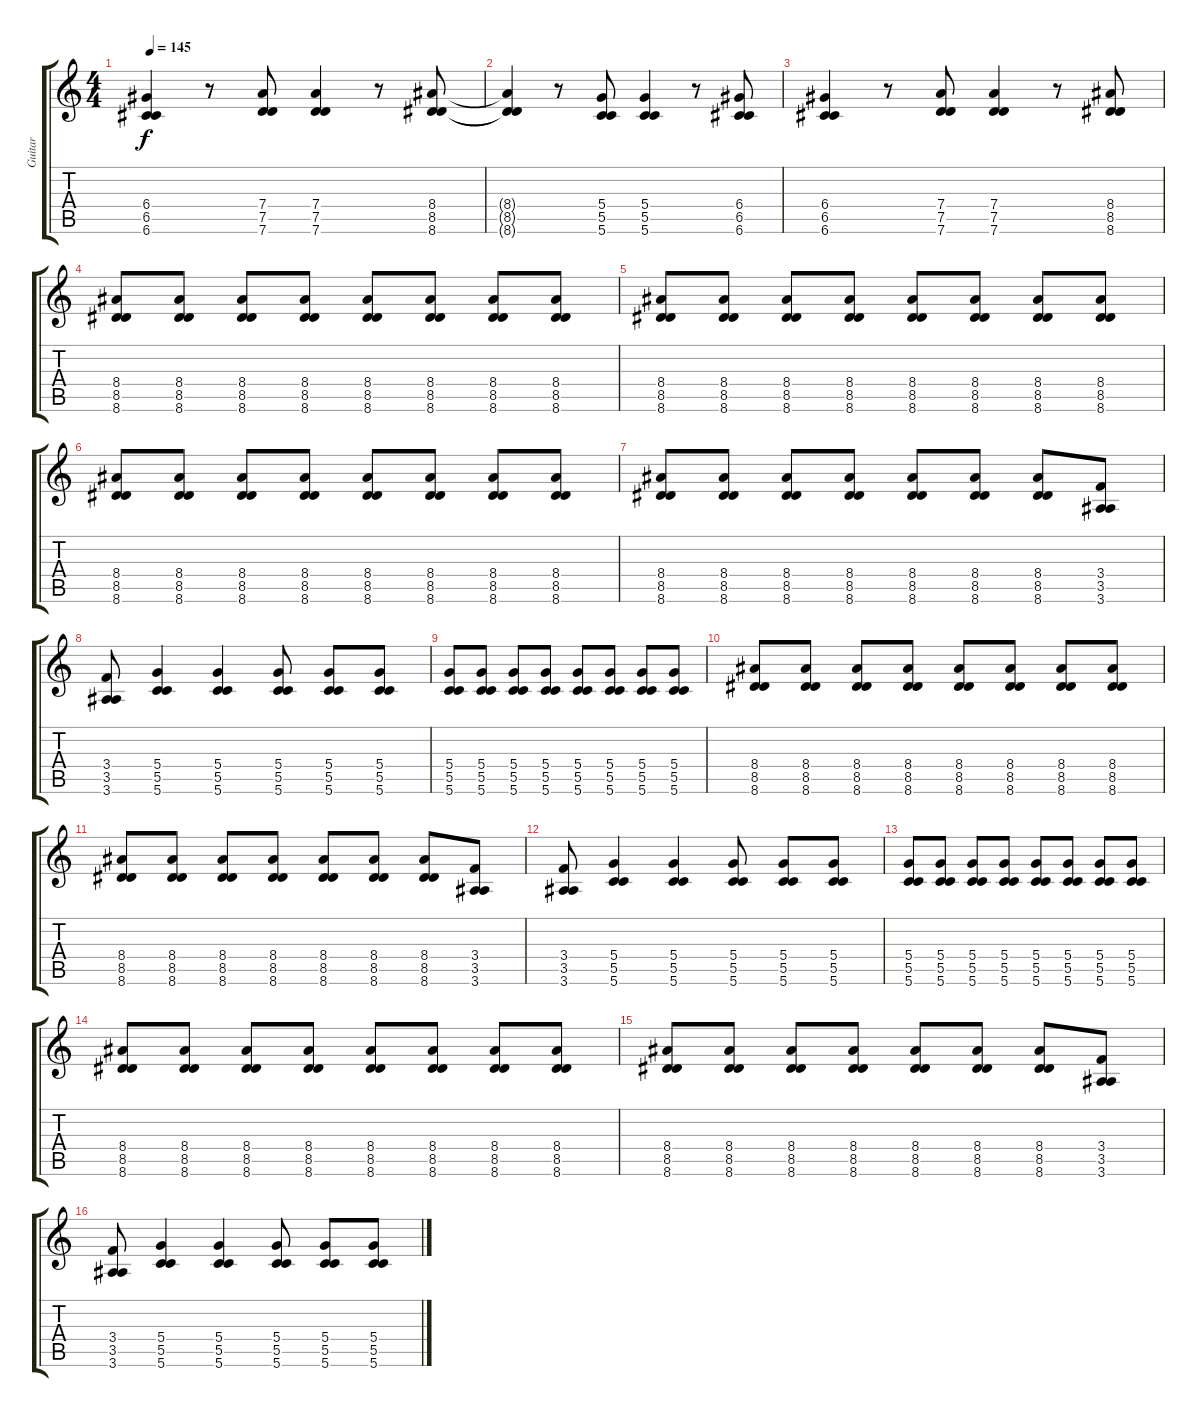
\track ("Guitar" "Guitar") {instrument overdrivenguitar}
\staff {score tabs}
\tuning (D4 B3 G3 D3 G2 G2) {hide}
\ts (4 4)
\tempo 145
\clef g2
\ks c
(6.4 6.5 6.6).4{dy f} r.8 (7.4 7.5 7.6).8 (7.4 7.5 7.6).4 r.8 (8.4 8.5 8.6).8 |
(8.4{t} 8.5{t} 8.6{t}).4 r.8 (5.4 5.5 5.6).8 (5.4 5.5 5.6).4 r.8 (6.4 6.5 6.6).8 |
(6.4 6.5 6.6).4 r.8 (7.4 7.5 7.6).8 (7.4 7.5 7.6).4 r.8 (8.4 8.5 8.6).8 |
(8.4 8.5 8.6).8 (8.4 8.5 8.6).8 (8.4 8.5 8.6).8 (8.4 8.5 8.6).8 (8.4 8.5 8.6).8 (8.4 8.5 8.6).8 (8.4 8.5 8.6).8 (8.4 8.5 8.6).8 |
(8.4 8.5 8.6).8 (8.4 8.5 8.6).8 (8.4 8.5 8.6).8 (8.4 8.5 8.6).8 (8.4 8.5 8.6).8 (8.4 8.5 8.6).8 (8.4 8.5 8.6).8 (8.4 8.5 8.6).8 |
(8.4 8.5 8.6).8 (8.4 8.5 8.6).8 (8.4 8.5 8.6).8 (8.4 8.5 8.6).8 (8.4 8.5 8.6).8 (8.4 8.5 8.6).8 (8.4 8.5 8.6).8 (8.4 8.5 8.6).8 |
(8.4 8.5 8.6).8 (8.4 8.5 8.6).8 (8.4 8.5 8.6).8 (8.4 8.5 8.6).8 (8.4 8.5 8.6).8 (8.4 8.5 8.6).8 (8.4 8.5 8.6).8 (3.4 3.5 3.6).8 |
(3.4 3.5 3.6).8 (5.4 5.5 5.6).4 (5.4 5.5 5.6).4 (5.4 5.5 5.6).8 (5.4 5.5 5.6).8 (5.4 5.5 5.6).8 |
(5.4 5.5 5.6).8 (5.4 5.5 5.6).8 (5.4 5.5 5.6).8 (5.4 5.5 5.6).8 (5.4 5.5 5.6).8 (5.4 5.5 5.6).8 (5.4 5.5 5.6).8 (5.4 5.5 5.6).8 |
(8.4 8.5 8.6).8 (8.4 8.5 8.6).8 (8.4 8.5 8.6).8 (8.4 8.5 8.6).8 (8.4 8.5 8.6).8 (8.4 8.5 8.6).8 (8.4 8.5 8.6).8 (8.4 8.5 8.6).8 |
(8.4 8.5 8.6).8 (8.4 8.5 8.6).8 (8.4 8.5 8.6).8 (8.4 8.5 8.6).8 (8.4 8.5 8.6).8 (8.4 8.5 8.6).8 (8.4 8.5 8.6).8 (3.4 3.5 3.6).8 |
(3.4 3.5 3.6).8 (5.4 5.5 5.6).4 (5.4 5.5 5.6).4 (5.4 5.5 5.6).8 (5.4 5.5 5.6).8 (5.4 5.5 5.6).8 |
(5.4 5.5 5.6).8 (5.4 5.5 5.6).8 (5.4 5.5 5.6).8 (5.4 5.5 5.6).8 (5.4 5.5 5.6).8 (5.4 5.5 5.6).8 (5.4 5.5 5.6).8 (5.4 5.5 5.6).8 |
(8.4 8.5 8.6).8 (8.4 8.5 8.6).8 (8.4 8.5 8.6).8 (8.4 8.5 8.6).8 (8.4 8.5 8.6).8 (8.4 8.5 8.6).8 (8.4 8.5 8.6).8 (8.4 8.5 8.6).8 |
(8.4 8.5 8.6).8 (8.4 8.5 8.6).8 (8.4 8.5 8.6).8 (8.4 8.5 8.6).8 (8.4 8.5 8.6).8 (8.4 8.5 8.6).8 (8.4 8.5 8.6).8 (3.4 3.5 3.6).8 |
(3.4 3.5 3.6).8 (5.4 5.5 5.6).4 (5.4 5.5 5.6).4 (5.4 5.5 5.6).8 (5.4 5.5 5.6).8 (5.4 5.5 5.6).8
